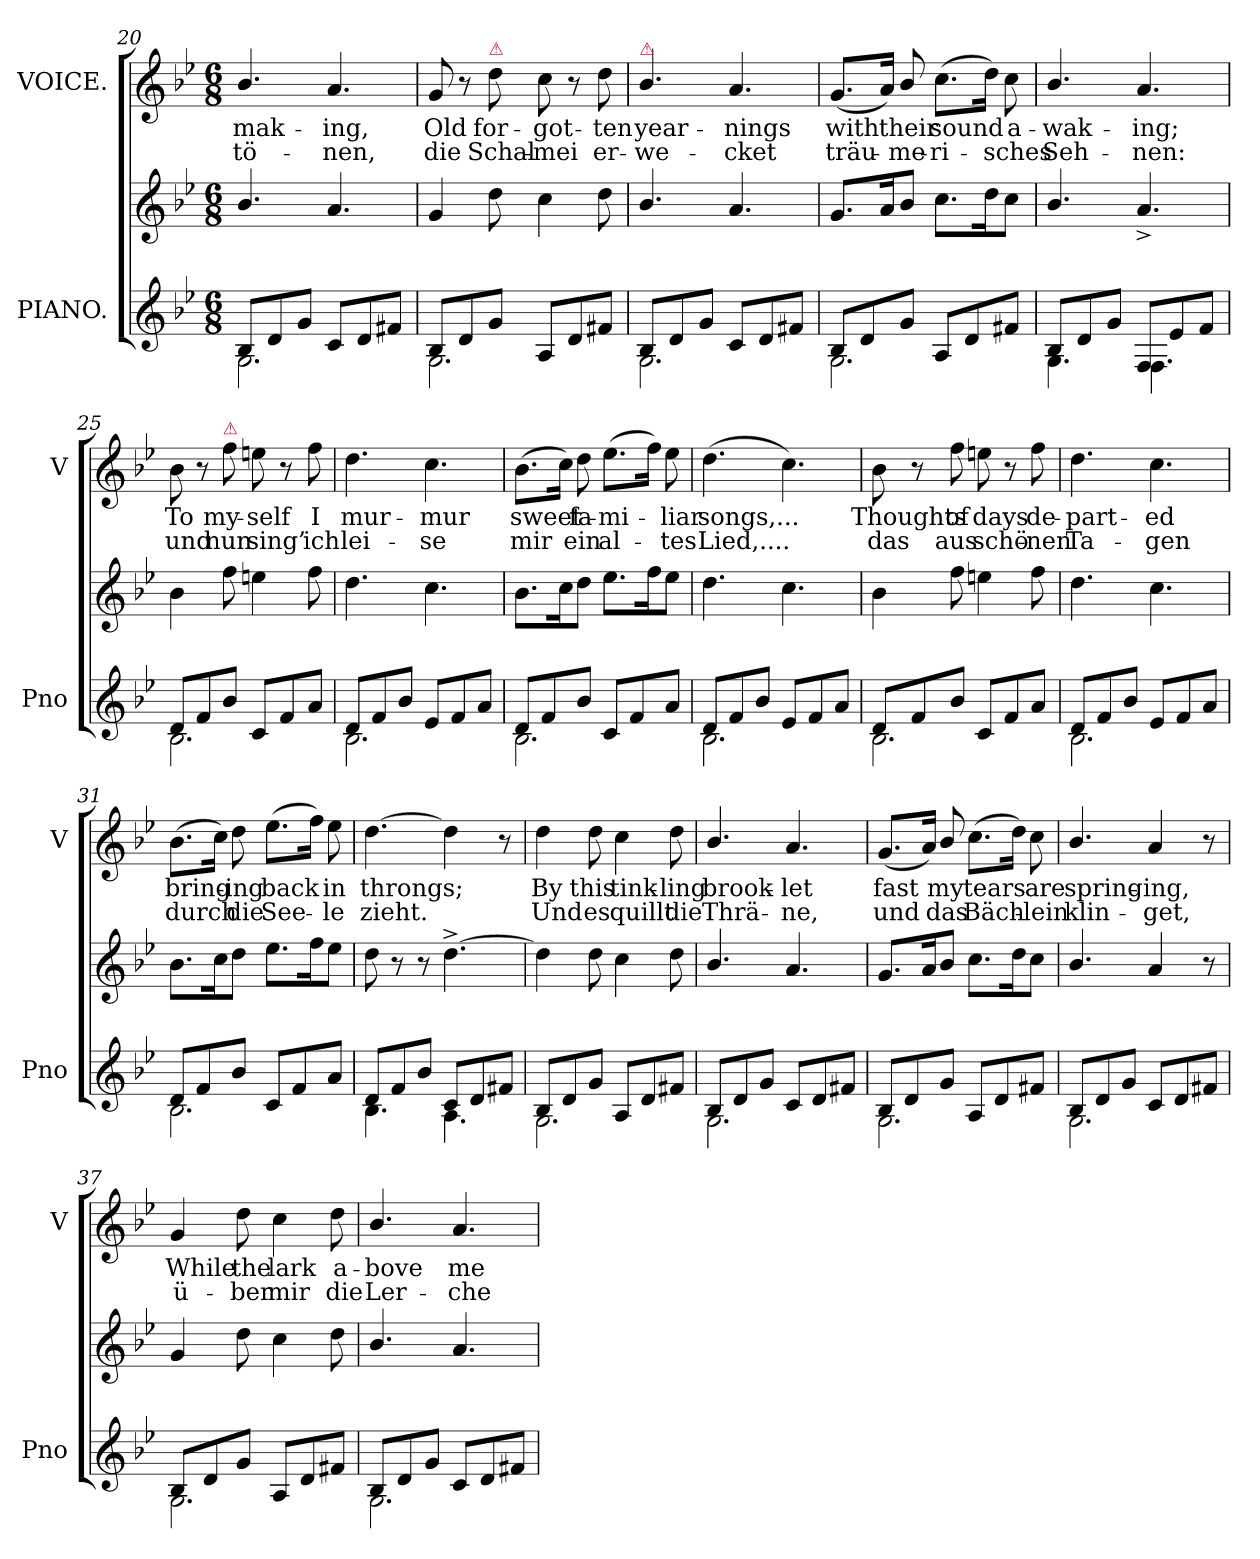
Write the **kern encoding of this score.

**kern	**kern	**kern	**text	**text
*part2	*part2	*part1	*part1	*part1
*staff3	*staff2	*staff1	*staff1	*staff1
*I"PIANO.	*	*I"VOICE.	*	*
*I'Pno	*	*I'V	*	*
*clefG2	*clefG2	*clefG2	*	*
*k[b-e-]	*k[b-e-]	*k[b-e-]	*	*
*g:	*g:	*g:	*	*
*M6/8	*M6/8	*M6/8	*	*
=20	=20	=20	=20	=20
*^	*	*	*	*
8B-L	2.G	4.b-/	4.b-/	mak-	tö-
8d	.	.	.	.	.
8gJ	.	.	.	.	.
8cL	.	4.a	4.a	-ing,	-nen,
8d	.	.	.	.	.
8f#XJ	.	.	.	.	.
=21	=21	=21	=21	=21	=21
8B-L	2.G	4g	8g	Old	die
8d	.	.	8r	.	.
!	!	!	!LO:TX:a:color=crimson:t=⚠	!	!
8gJ	.	8dd	8dd	for-	Schal-
8AL	.	4cc	8cc	-got-	-mei
8d	.	.	8r	.	.
8f#XJ	.	8dd	8dd	-ten	er-
=22	=22	=22	=22	=22	=22
!	!	!	!LO:TX:a:color=crimson:t=⚠	!	!
8B-L	2.G	4.b-/	4.b-/	year-	-we-
8d	.	.	.	.	.
8gJ	.	.	.	.	.
8cL	.	4.a	4.a	-nings	-cket
8d	.	.	.	.	.
8f#XJ	.	.	.	.	.
=23	=23	=23	=23	=23	=23
8B-L	2.G	8.gL	(<8.gL	with	träu-
8d	.	.	.	.	.
.	.	16aK	16aJk)	.	.
8gJ	.	8b-J	8b-/	their	-me-
8AL	.	8.ccL	(>8.ccL	sound	-ri-
8d	.	.	.	.	.
.	.	16ddK	16ddJk)	.	.
8f#XJ	.	8ccJ	8cc	a-	-sches
=24	=24	=24	=24	=24	=24
8B-L	4.G	4.b-/	4.b-/	-wak-	Seh-
8d	.	.	.	.	.
8gJ	.	.	.	.	.
8FL	4.F	4.a^<	4.a	-ing;	-nen:
8e-	.	.	.	.	.
8fJ	.	.	.	.	.
=25	=25	=25	=25	=25	=25
8dL	2.B-	4b-	8b-	To	und
8f	.	.	8r	.	.
!	!	!	!LO:TX:a:color=crimson:t=⚠	!	!
8b-J	.	8ff	8ff	my-	nun
8cL	.	4een	8een	-self	sing’
8f	.	.	8r	.	.
8aJ	.	8ff	8ff	I	ich
=26	=26	=26	=26	=26	=26
8dL	2.B-	4.dd	4.dd	mur-	lei-
8f	.	.	.	.	.
8b-J	.	.	.	.	.
8e-L	.	4.cc	4.cc	-mur	-se
8f	.	.	.	.	.
8aJ	.	.	.	.	.
=27	=27	=27	=27	=27	=27
8dL	2.B-	8.b-L	(>8.b-L	sweet	mir
8f	.	.	.	.	.
.	.	16ccK	16ccJk)	.	.
8b-J	.	8ddJ	8dd	fa-	ein
8cL	.	8.ee-L	(>8.ee-L	-mi-	al-
8f	.	.	.	.	.
.	.	16ffK	16ffJk)	.	.
8aJ	.	8ee-J	8ee-	-liar	-tes
=28	=28	=28	=28	=28	=28
8dL	2.B-	4.dd	(>4.dd	songs,...	Lied,....
8f	.	.	.	.	.
8b-J	.	.	.	.	.
8e-L	.	4.cc	4.cc)	.	.
8f	.	.	.	.	.
8aJ	.	.	.	.	.
=29	=29	=29	=29	=29	=29
8dL	2.B-	4b-	8b-	Thoughts	das
8f	.	.	8r	.	.
8b-J	.	8ff	8ff	of	aus
8cL	.	4een	8een	days	schö-
8f	.	.	8r	.	.
8aJ	.	8ff	8ff	de-	-nen
=30	=30	=30	=30	=30	=30
8dL	2.B-	4.dd	4.dd	-part-	Ta-
8f	.	.	.	.	.
8b-J	.	.	.	.	.
8e-L	.	4.cc	4.cc	-ed	-gen
8f	.	.	.	.	.
8aJ	.	.	.	.	.
=31	=31	=31	=31	=31	=31
8dL	2.B-	8.b-L	(>8.b-L	bring-	durch
8f	.	.	.	.	.
.	.	16ccK	16ccJk)	.	.
8b-J	.	8ddJ	8dd	-ing	die
8cL	.	8.ee-L	(>8.ee-L	back	See-
8f	.	.	.	.	.
.	.	16ffK	16ffJk)	.	.
8aJ	.	8ee-J	8ee-	in	-le
=32	=32	=32	=32	=32	=32
8dL	4.B-	8dd	[4.dd	throngs;	zieht.
8f	.	8r	.	.	.
8b-J	.	8r	.	.	.
8cL	4.A	[4.dd^<	4dd]	.	.
8d	.	.	.	.	.
8f#XJ	.	.	8r	.	.
=33	=33	=33	=33	=33	=33
8B-L	2.G	4dd]	4dd	By	Und
8d	.	.	.	.	.
8gJ	.	8dd	8dd	this	es
8AL	.	4cc	4cc	tink-	quillt
8d	.	.	.	.	.
8f#XJ	.	8dd	8dd	-ling	die
=34	=34	=34	=34	=34	=34
8B-L	2.G	4.b-/	4.b-/	brook-	Thrä-
8d	.	.	.	.	.
8gJ	.	.	.	.	.
8cL	.	4.a	4.a	-let	-ne,
8d	.	.	.	.	.
8f#XJ	.	.	.	.	.
=35	=35	=35	=35	=35	=35
8B-L	2.G	8.gL	(<8.gL	fast	und
8d	.	.	.	.	.
.	.	16aK	16aJk)	.	.
8gJ	.	8b-J	8b-/	my	das
8AL	.	8.ccL	(>8.ccL	tears	Bäch-
8d	.	.	.	.	.
.	.	16ddK	16ddJk)	.	.
8f#XJ	.	8ccJ	8cc	are	-lein
=36	=36	=36	=36	=36	=36
8B-L	2.G	4.b-/	4.b-/	spring-	klin-
8d	.	.	.	.	.
8gJ	.	.	.	.	.
8cL	.	4a	4a	-ing,	-get,
8d	.	.	.	.	.
8f#XJ	.	8r	8r	.	.
=37	=37	=37	=37	=37	=37
8B-L	2.G	4g	4g	While	ü-
8d	.	.	.	.	.
8gJ	.	8dd	8dd	the	-ber
8AL	.	4cc	4cc	lark	mir
8d	.	.	.	.	.
8f#XJ	.	8dd	8dd	a-	die
=38	=38	=38	=38	=38	=38
8B-L	2.G	4.b-/	4.b-/	-bove	Ler-
8d	.	.	.	.	.
8gJ	.	.	.	.	.
8cL	.	4.a	4.a	me	-che
8d	.	.	.	.	.
8f#XJ	.	.	.	.	.
*v	*v	*	*	*	*
=	=	=	=	=
*-	*-	*-	*-	*-
